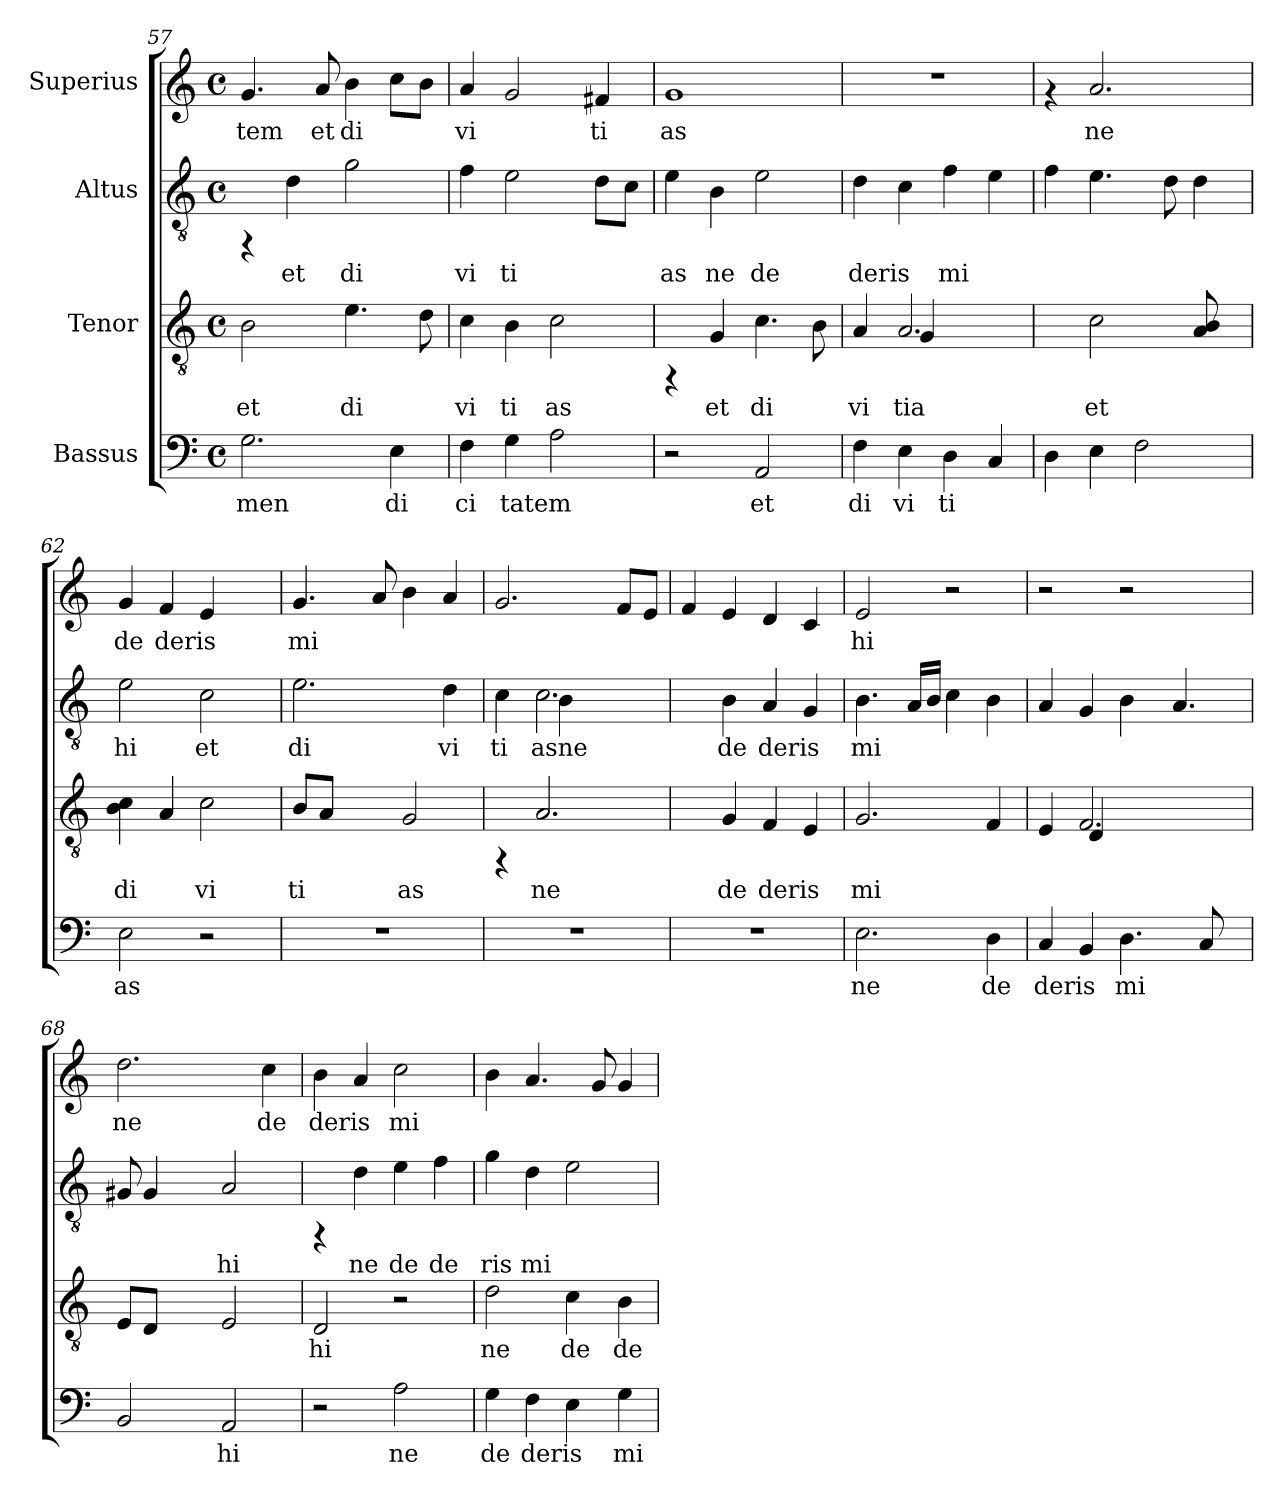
**kern	**text	**kern	**text	**kern	**text	**kern	**text
*part4	*part4	*part3	*part3	*part2	*part2	*part1	*part1
*staff4	*staff4	*staff3	*staff3	*staff2	*staff2	*staff1	*staff1
*I"Bassus	*	*I"Tenor	*	*I"Altus	*	*I"Superius	*
!!LO:PB:g=z
*clefF4	*	*clefGv2	*	*clefGv2	*	*clefG2	*
*k[]	*	*k[]	*	*k[]	*	*k[]	*
*C:	*	*C:	*	*C:	*	*C:	*
*M4/4	*	*M4/4	*	*M4/4	*	*M4/4	*
*met(c)	*	*met(c)	*	*met(c)	*	*met(c)	*
=57	=57	=57	=57	=57	=57	=57	=57
!	!LO:LY:b:cj	!	!LO:LY:b:cj	!	!	!	!LO:LY:a:cj
2.G\	men	2B\	et	4rFF	.	4.g/	tem
!	!	!	!	!	!LO:LY:b:cj	!	!
.	.	.	.	4d\	et	.	.
!	!	!	!	!	!	!	!LO:LY:a:cj
.	.	.	.	.	.	8a/	et
!	!	!	!LO:LY:b:cj	!	!LO:LY:b:cj	!	!LO:LY:a:cj
.	.	4.e\	di	2g\	di	4b\	di
!	!LO:LY:b:cj	!	!	!	!	!	!LO:LY:a:cj
4E\	di	.	.	.	.	8cc\L	.
!	!	!	!LO:LY:b:cj	!	!	!	!LO:LY:a:cj
.	.	8d\	.	.	.	8b\J	.
=58	=58	=58	=58	=58	=58	=58	=58
!	!LO:LY:b:cj	!	!LO:LY:b:cj	!	!LO:LY:b:cj	!	!LO:LY:a:cj
4F\	ci	4c\	vi	4f\	vi	4a/	vi
!	!LO:LY:b:cj	!	!LO:LY:b:cj	!	!LO:LY:b:cj	!	!LO:LY:a:cj
4G\	tatem	4B\	ti	2e\	ti	2g/	.
!	!LO:LY:b:cj	!	!LO:LY:b:cj	!	!	!	!
2A\	.	2c\	as	.	.	.	.
!	!	!	!	!	!LO:LY:b:cj	!	!LO:LY:a:cj
.	.	.	.	8d\L	.	4f#/	ti
!	!	!	!	!	!LO:LY:b:cj	!	!
.	.	.	.	8c\J	.	.	.
=59	=59	=59	=59	=59	=59	=59	=59
!	!	!	!	!	!LO:LY:b:cj	!	!LO:LY:a:cj
2r	.	4rFF	.	4e\	as	1g	as
!	!	!	!LO:LY:b:cj	!	!LO:LY:b:cj	!	!
.	.	4G/	et	4B\	ne	.	.
!	!LO:LY:b:cj	!	!LO:LY:b:cj	!	!LO:LY:b:cj	!	!
2AA/	et	4.c\	di	2e\	de	.	.
!	!	!	!LO:LY:b:cj	!	!	!	!
.	.	8B\	.	.	.	.	.
=60	=60	=60	=60	=60	=60	=60	=60
!	!LO:LY:b:cj	!	!LO:LY:b:cj	!	!LO:LY:b:cj	!	!
*	*	*^	*	*	*	*	*
4F\	di	4A/	4ryy	vi	4d\	deris	1r	.
!	!LO:LY:b:cj	!	!	!LO:LY:b:cj	!	!LO:LY:b:cj	!	!
4E\	vi	2.A/	4G/	tia	4c\	.	.	.
!	!LO:LY:b:cj	!	!	!	!	!LO:LY:b:cj	!	!
4D\	ti	.	2ryy	.	4f\	mi	.	.
!	!LO:LY:b:cj	!	!	!	!	!LO:LY:b:cj	!	!
4C/	.	.	.	.	4e\	.	.	.
*	*	*v	*v	*	*	*	*	*
=61	=61	=61	=61	=61	=61	=61	=61
!	!LO:LY:b:cj	!	!	!	!LO:LY:b:cj	!	!
4D\	.	4ryy	.	4f\	.	4rf	.
!	!LO:LY:b:cj	!	!LO:LY:b:cj	!	!LO:LY:b:cj	!	!LO:LY:a:cj
4E\	.	2c\	et	4.e\	.	2.a/	ne
!	!LO:LY:b:cj	!	!	!	!	!	!
2F\	.	.	.	.	.	.	.
!	!	!	!	!	!LO:LY:b:cj	!	!
.	.	.	.	8d\	.	.	.
!	!	!	!LO:LY:b:cj	!	!LO:LY:b:cj	!	!
.	.	8B/ 8A/	.	4d\	.	.	.
.	.	8ryy	.	.	.	.	.
=62	=62	=62	=62	=62	=62	=62	=62
!	!LO:LY:b:cj	!	!LO:LY:b:cj	!	!LO:LY:b:cj	!	!LO:LY:a:cj
2E\	as	4c\ 4B\	di	2e\	hi	4g/	de
!	!	!	!LO:LY:b:cj	!	!	!	!LO:LY:a:cj
.	.	4A/	.	.	.	4f/	deris
!	!	!	!LO:LY:b:cj	!	!LO:LY:b:cj	!	!LO:LY:a:cj
2r	.	2c\	vi	2c\	et	4e/	.
.	.	.	.	.	.	4ryy	.
=63	=63	=63	=63	=63	=63	=63	=63
!	!	!	!LO:LY:b:cj	!	!LO:LY:b:cj	!	!LO:LY:a:cj
1r	.	8B/L	ti	2.e\	di	4.g/	mi
!	!	!	!LO:LY:b:cj	!	!	!	!
.	.	8A/J	.	.	.	.	.
.	.	4ryy	.	.	.	.	.
!	!	!	!	!	!	!	!LO:LY:a:cj
.	.	.	.	.	.	8a/	.
!	!	!	!LO:LY:b:cj	!	!	!	!LO:LY:a:cj
.	.	2G/	as	.	.	4b\	.
!	!	!	!	!	!LO:LY:b:cj	!	!LO:LY:a:cj
.	.	.	.	4d\	vi	4a/	.
!!LO:LB:g=z
=64	=64	=64	=64	=64	=64	=64	=64
!	!	!	!	!	!LO:LY:b:cj	!	!LO:LY:b:cj
*	*	*	*	*^	*	*	*
1r	.	4rFF	.	4c\	4ryy	ti	2.g/	.
!	!	!	!LO:LY:b:cj	!	!	!LO:LY:b:cj	!	!
.	.	2.A/	ne	2.c\	4B\	asne	.	.
.	.	.	.	.	2ryy	.	.	.
!	!	!	!	!	!	!	!	!LO:LY:b:cj
.	.	.	.	.	.	.	8f/L	.
!	!	!	!	!	!	!	!	!LO:LY:b:cj
.	.	.	.	.	.	.	8e/J	.
*	*	*	*	*v	*v	*	*	*
=65	=65	=65	=65	=65	=65	=65	=65
!	!	!	!	!	!	!	!LO:LY:b:cj
1r	.	4ryy	.	4ryy	.	4f/	.
!	!	!	!LO:LY:b:cj	!	!LO:LY:b:cj	!	!LO:LY:b:cj
.	.	4G/	de	4B\	de	4e/	.
!	!	!	!LO:LY:b:cj	!	!LO:LY:b:cj	!	!LO:LY:b:cj
.	.	4F/	deris	4A/	deris	4d/	.
!	!	!	!LO:LY:b:cj	!	!LO:LY:b:cj	!	!LO:LY:b:cj
.	.	4E/	.	4G/	.	4c/	.
=66	=66	=66	=66	=66	=66	=66	=66
!	!LO:LY:b:cj	!	!LO:LY:b:cj	!	!LO:LY:b:cj	!	!LO:LY:b:cj
2.E\	ne	2.G/	mi	4.B\	mi	2e/	hi
!	!	!	!	!	!LO:LY:b:cj	!	!
.	.	.	.	16A/L	.	.	.
!	!	!	!	!	!LO:LY:b:cj	!	!
.	.	.	.	16B/J	.	.	.
!	!	!	!	!	!LO:LY:b:cj	!	!
.	.	.	.	4c\	.	2r	.
!	!LO:LY:b:cj	!	!LO:LY:b:cj	!	!LO:LY:b:cj	!	!
4D\	de	4F/	.	4B\	.	.	.
=67	=67	=67	=67	=67	=67	=67	=67
!	!LO:LY:b:cj	!	!LO:LY:b:cj	!	!LO:LY:b:cj	!	!
*	*	*^	*	*	*	*	*
4C/	deris	4E/	4ryy	.	4A/	.	2r	.
!	!LO:LY:b:cj	!	!	!LO:LY:b:cj	!	!LO:LY:b:cj	!	!
4BB/	.	2.F/	4D/	.	4G/	.	.	.
!	!LO:LY:b:cj	!	!	!	!	!	!	!
4.D\	mi	.	8ryy	.	4B\	.	2r	.
.	.	.	2ryy	.	.	.	.	.
!	!	!	!	!	!	!LO:LY:b:cj	!	!
.	.	.	.	.	4.A/	.	.	.
!	!LO:LY:b:cj	!	!	!	!	!	!	!
8C/	.	.	.	.	.	.	.	.
8ryy	.	8ryy	.	.	.	.	8ryy	.
*	*	*v	*v	*	*	*	*	*
=68	=68	=68	=68	=68	=68	=68	=68
!	!LO:LY:b:cj	!	!LO:LY:b:cj	!	!LO:LY:b:cj	!	!LO:LY:b:cj
2BB/	.	8E/L	.	8G#/	.	2.dd\	ne
!	!	!	!LO:LY:b:cj	!	!LO:LY:b:cj	!	!
.	.	8D/J	.	4G#/	.	.	.
.	.	4ryy	.	.	.	.	.
.	.	.	.	8ryy	.	.	.
!	!LO:LY:b:cj	!	!LO:LY:b:cj	!	!LO:LY:b:cj	!	!
2AA/	hi	2E/	.	2A/	hi	.	.
!	!	!	!	!	!	!	!LO:LY:b:cj
.	.	.	.	.	.	4cc\	de
=69	=69	=69	=69	=69	=69	=69	=69
!	!	!	!LO:LY:b:cj	!	!	!	!LO:LY:b:cj
2r	.	2D/	hi	4rFF	.	4b\	deris
!	!	!	!	!	!LO:LY:b:cj	!	!LO:LY:b:cj
.	.	.	.	4d\	ne	4a/	.
!	!LO:LY:b:cj	!	!	!	!LO:LY:b:cj	!	!LO:LY:b:cj
2A\	ne	2r	.	4e\	de	2cc\	mi
!	!	!	!	!	!LO:LY:b:cj	!	!
.	.	.	.	4f\	de	.	.
=70	=70	=70	=70	=70	=70	=70	=70
!	!LO:LY:b:cj	!	!LO:LY:b:cj	!	!LO:LY:b:cj	!	!LO:LY:b:cj
4G\	de	2d\	ne	4g\	ris	4b\	.
!	!LO:LY:b:cj	!	!	!	!LO:LY:b:cj	!	!LO:LY:b:cj
4F\	deris	.	.	4d\	mi	4.a/	.
!	!LO:LY:b:cj	!	!LO:LY:b:cj	!	!LO:LY:b:cj	!	!
4E\	.	4c\	de	2e\	.	.	.
!	!	!	!	!	!	!	!LO:LY:b:cj
.	.	.	.	.	.	8g/	.
!	!LO:LY:b:cj	!	!LO:LY:b:cj	!	!	!	!LO:LY:b:cj
4G\	mi	4B\	de	.	.	4g/	.
=	=	=	=	=	=	=	=
*-	*-	*-	*-	*-	*-	*-	*-
